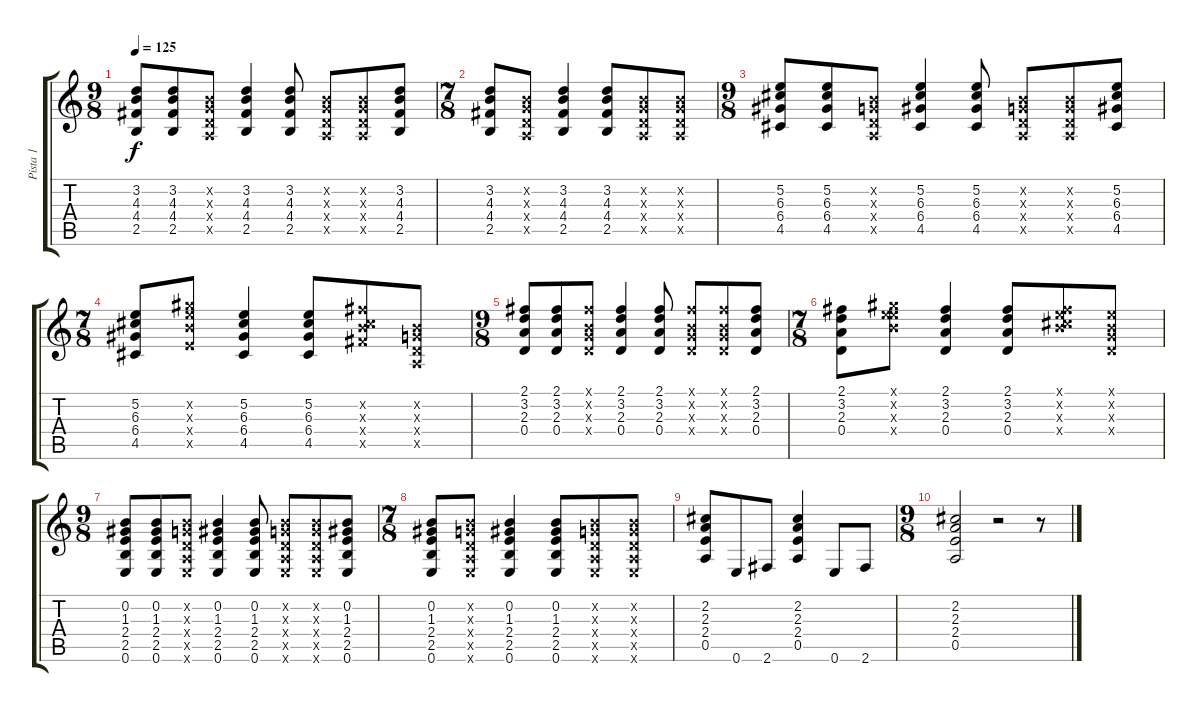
\track ("Pista 1" "Pista 1") {instrument acousticguitarnylon}
\staff {score tabs}
\tuning (E4 B3 G3 D3 A2 E2) {hide}
\ts (9 8)
\tempo 125
\clef g2
\ks c
(3.2 4.3 4.4 2.5).8{dy f} (3.2 4.3 4.4 2.5).8 (0.2{x} 0.3{x} 0.4{x} 0.5{x}).8 (3.2 4.3 4.4 2.5).4 (3.2 4.3 4.4 2.5).8 (0.2{x} 0.3{x} 0.4{x} 0.5{x}).8 (0.2{x} 0.3{x} 0.4{x} 0.5{x}).8 (3.2 4.3 4.4 2.5).8 |
\ts (7 8)
(3.2 4.3 4.4 2.5).8 (0.2{x} 0.3{x} 0.4{x} 0.5{x}).8 (3.2 4.3 4.4 2.5).4 (3.2 4.3 4.4 2.5).8 (0.2{x} 0.3{x} 0.4{x} 0.5{x}).8 (0.2{x} 0.3{x} 0.4{x} 0.5{x}).8 |
\ts (9 8)
(5.2 6.3 6.4 4.5).8 (5.2 6.3 6.4 4.5).8 (0.2{x} 0.3{x} 0.4{x} 0.5{x}).8 (5.2 6.3 6.4 4.5).4 (5.2 6.3 6.4 4.5).8 (0.2{x} 0.3{x} 0.4{x} 0.5{x}).8 (0.2{x} 0.3{x} 0.4{x} 0.5{x}).8 (5.2 6.3 6.4 4.5).8 |
\ts (7 8)
(5.2 6.3 6.4 4.5).8 (9.2{x} 9.3{x} 9.4{x} 7.5{x}).8 (5.2 6.3 6.4 4.5).4 (5.2 6.3 6.4 4.5).8 (0.2{x} 11.3{x} 11.4{x} 9.5{x}).8 (0.2{x} 0.3{x} 0.4{x} 0.5{x}).8 |
\ts (9 8)
(2.1 3.2 2.3 0.4).8 (2.1 3.2 2.3 0.4).8 (2.1{x} 0.2{x} 0.3{x} 0.4{x}).8 (2.1 3.2 2.3 0.4).4 (2.1 3.2 2.3 0.4).8 (2.1{x} 0.2{x} 0.3{x} 0.4{x}).8 (2.1{x} 0.2{x} 0.3{x} 0.4{x}).8 (2.1 3.2 2.3 0.4).8 |
\ts (7 8)
(2.1 3.2 2.3 0.4).8 (0.1{x} 9.2{x} 9.3{x} 9.4{x}).8 (2.1 3.2 2.3 0.4).4 (2.1 3.2 2.3 0.4).8 (0.1{x} 0.2{x} 11.3{x} 11.4{x}).8 (0.1{x} 0.2{x} 0.3{x} 0.4{x}).8 |
\ts (9 8)
(0.2 1.3 2.4 2.5 0.6).8 (0.2 1.3 2.4 2.5 0.6).8 (0.2{x} 0.3{x} 0.4{x} 0.5{x} 0.6{x}).8 (0.2 1.3 2.4 2.5 0.6).4 (0.2 1.3 2.4 2.5 0.6).8 (0.2{x} 0.3{x} 0.4{x} 0.5{x} 0.6{x}).8 (0.2{x} 0.3{x} 0.4{x} 0.5{x} 0.6{x}).8 (0.2 1.3 2.4 2.5 0.6).8 |
\ts (7 8)
(0.2 1.3 2.4 2.5 0.6).8 (0.2{x} 0.3{x} 0.4{x} 0.5{x} 0.6{x}).8 (0.2 1.3 2.4 2.5 0.6).4 (0.2 1.3 2.4 2.5 0.6).8 (0.2{x} 0.3{x} 0.4{x} 0.5{x} 0.6{x}).8 (0.2{x} 0.3{x} 0.4{x} 0.5{x} 0.6{x}).8 |
(2.2 2.3 2.4 0.5).8 0.6.8 2.6.8 (2.2 2.3 2.4 0.5).4 0.6.8 2.6.8 |
\ts (9 8)
(2.2 2.3 2.4 0.5).2 r.2 r.8
